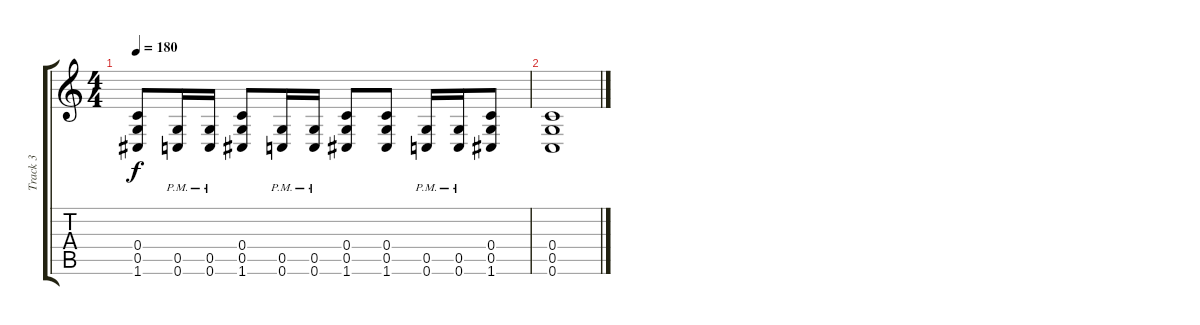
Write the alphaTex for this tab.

\track ("Track 3" "Track 3") {instrument distortionguitar}
\staff {score tabs}
\tuning (D4 A3 F3 C3 G2 C2) {hide}
\ts (4 4)
\tempo 180
\clef g2
\ks c
(0.4 0.5 1.6).8{dy f} (0.5{pm} 0.6{pm}).16 (0.5{pm} 0.6{pm}).16 (0.4 0.5 1.6).8 (0.5{pm} 0.6{pm}).16 (0.5{pm} 0.6{pm}).16 (0.4 0.5 1.6).8 (0.4 0.5 1.6).8 (0.5{pm} 0.6).16 (0.5{pm} 0.6{pm}).16 (0.4 0.5 1.6).8 |
(0.4 0.5 0.6).1
